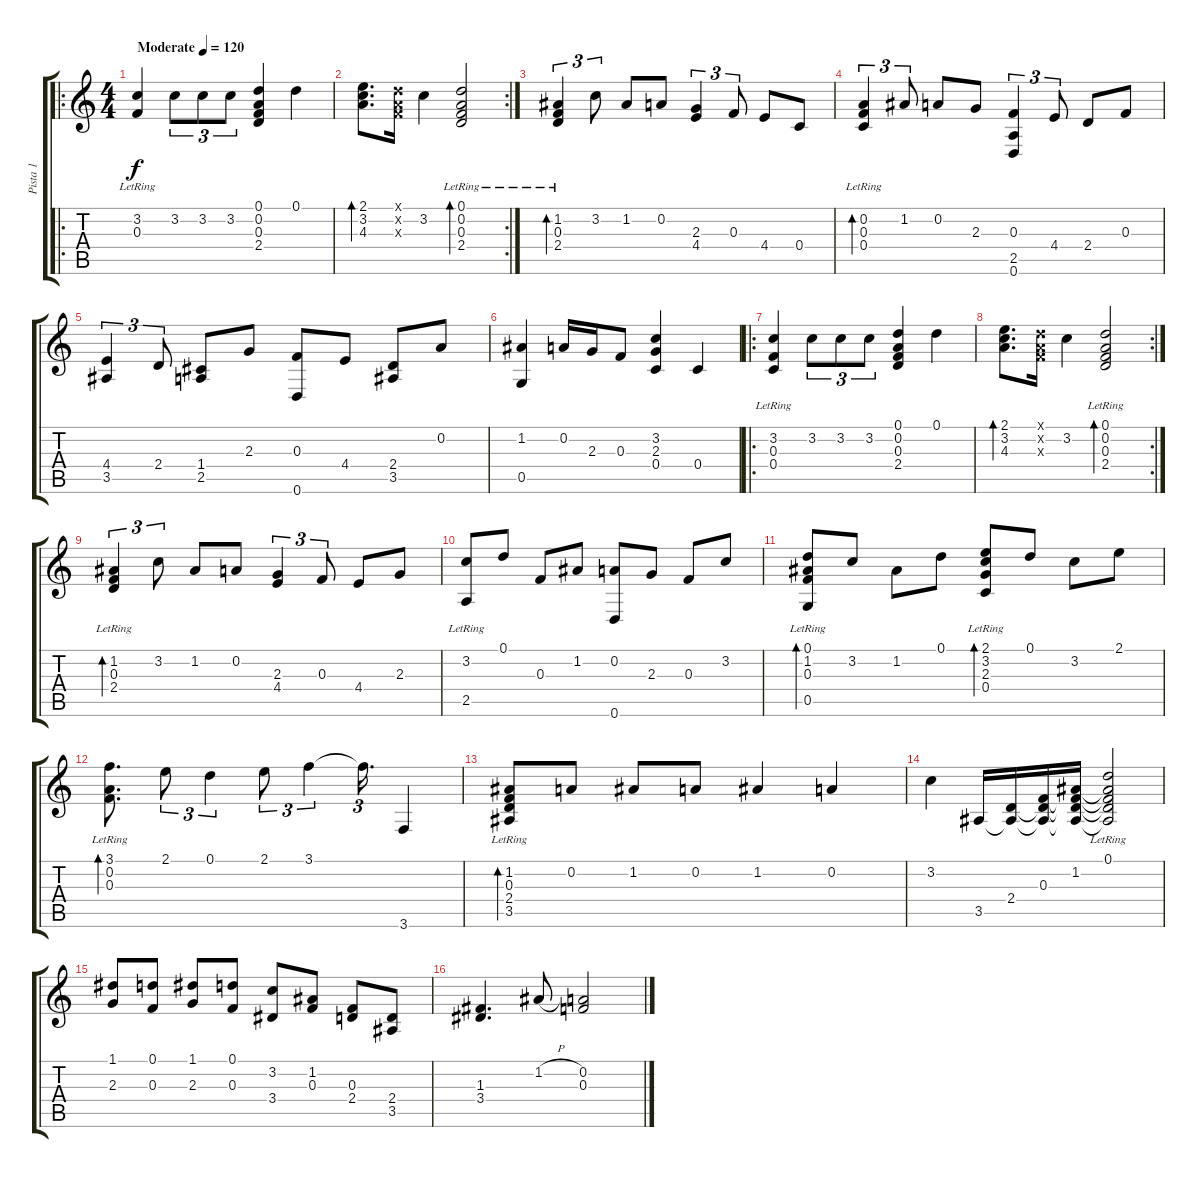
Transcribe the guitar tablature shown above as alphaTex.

\track ("Pista 1" "Pista 1") {instrument acousticguitarsteel}
\staff {score tabs}
\tuning (D4 A3 F3 C3 G2 D2) {hide}
\ro
\ts (4 4)
\tempo (120 "Moderate")
\clef g2
\ks c
(3.2{lr} 0.3{lr}).4{dy f instrument acousticguitarsteel} 3.2.8{tu (3 2)} 3.2.8{tu (3 2)} 3.2.8{tu (3 2)} (0.1 0.2 0.3 2.4).4 0.1.4 |
\rc 2
(2.1 3.2 4.3).8{d bd 120} (0.1{x} 0.2{x} 0.3{x}).16 3.2.4 (0.1{lr} 0.2{lr} 0.3{lr} 2.4{lr}).2{bd 240} |
(1.2{lr} 0.3{lr} 2.4{lr}).4{tu (3 2) bd 240} 3.2.8{tu (3 2)} 1.2.8 0.2.8 (2.3 4.4).4{tu (3 2)} 0.3.8{tu (3 2)} 4.4.8 0.4.8 |
(0.2{lr} 0.3{lr} 0.4{lr}).4{tu (3 2) bd 240} 1.2.8{tu (3 2)} 0.2.8 2.3.8 (0.3 2.5 0.6).4{tu (3 2)} 4.4.8{tu (3 2)} 2.4.8 0.3.8 |
(4.4 3.5).4{tu (3 2)} 2.4.8{tu (3 2)} (1.4 2.5).8 2.3.8 (0.3 0.6).8 4.4.8 (2.4 3.5).8 0.2.8 |
(1.2 0.5).4 0.2.16 2.3.16 0.3.8 (3.2 2.3 0.4).4 0.4.4 |
\ro
(3.2{lr} 0.3{lr} 0.4{lr}).4 3.2.8{tu (3 2)} 3.2.8{tu (3 2)} 3.2.8{tu (3 2)} (0.1 0.2 0.3 2.4).4 0.1.4 |
\rc 2
(2.1 3.2 4.3).8{d bd 120} (0.1{x} 0.2{x} 0.3{x}).16 3.2.4 (0.1{lr} 0.2{lr} 0.3{lr} 2.4{lr}).2{bd 240} |
(1.2{lr} 0.3{lr} 2.4{lr}).4{tu (3 2) bd 240} 3.2.8{tu (3 2)} 1.2.8 0.2.8 (2.3 4.4).4{tu (3 2)} 0.3.8{tu (3 2)} 4.4.8 2.3.8 |
(3.2{lr} 2.5{lr}).8 0.1.8 0.3.8 1.2.8 (0.2 0.6).8 2.3.8 0.3.8 3.2.8 |
(0.1{lr} 1.2{lr} 0.3{lr} 0.5{lr}).8{bd 240} 3.2.8 1.2.8 0.1.8 (2.1{lr} 3.2{lr} 2.3{lr} 0.4{lr}).8{bd 240} 0.1.8 3.2.8 2.1.8 |
(3.1{lr} 0.2{lr} 0.3{lr}).8{d bd 240} 2.1.8{tu (3 2)} 0.1.4{tu (3 2)} 2.1.8{tu (3 2)} 3.1.4{tu (3 2)} 3.1{t}.16{d tu (3 2)} 3.6.4 |
(1.2{lr} 0.3{lr} 2.4{lr} 3.5{lr}).8{bd 120} 0.2.8 1.2.8 0.2.8 1.2.4 0.2.4 |
3.2.4 3.5.16 (2.4 3.5{t}).16 (0.3 2.4{t} 3.5{t}).16 (1.2 0.3{t} 2.4{t} 3.5{t}).16 (0.1{lr} 1.2{t} 0.3{t} 2.4{t} 3.5{t}).2 |
(1.1 2.3).8 (0.1 0.3).8 (1.1 2.3).8 (0.1 0.3).8 (3.2 3.4).8 (1.2 0.3).8 (0.3 2.4).8 (2.4 3.5).8 |
(1.3 3.4).4{d} 1.2{h}.8 (0.2 0.3).2
